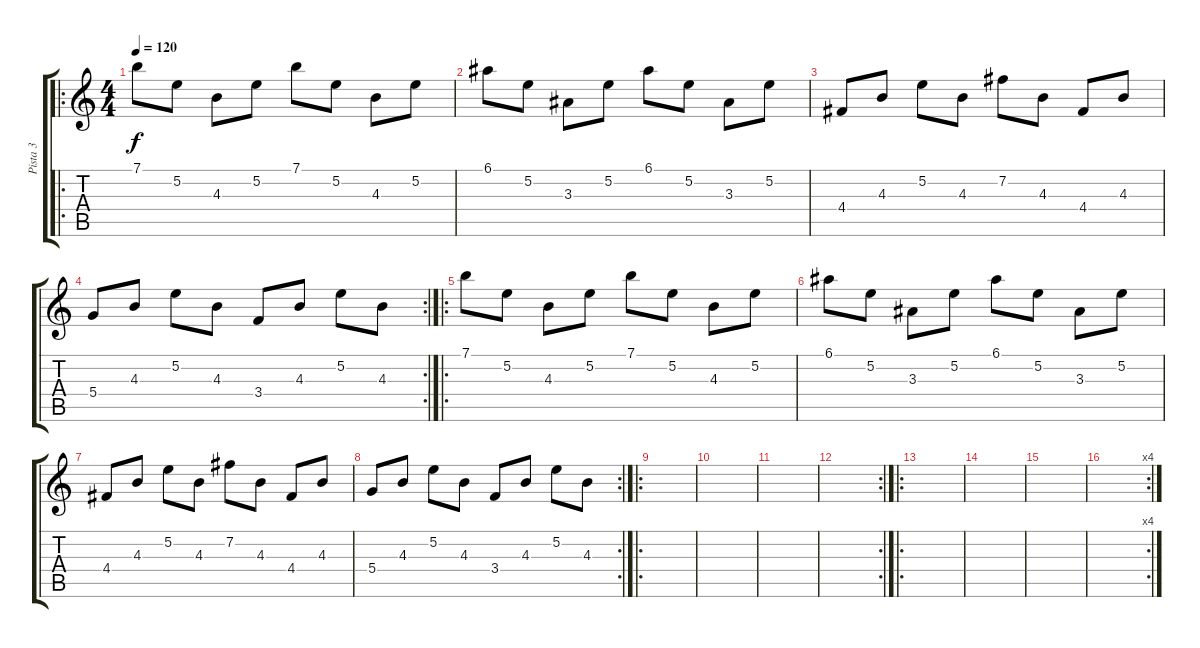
\track ("Pista 3" "Pista 3") {instrument electricguitarclean}
\staff {score tabs}
\tuning (E4 B3 G3 D3 A2 E2) {hide}
\ro
\ts (4 4)
\tempo 120
\clef g2
\ks c
7.1.8{dy f instrument electricguitarclean} 5.2.8 4.3.8 5.2.8 7.1.8 5.2.8 4.3.8 5.2.8 |
6.1.8 5.2.8 3.3.8 5.2.8 6.1.8 5.2.8 3.3.8 5.2.8 |
4.4.8 4.3.8 5.2.8 4.3.8 7.2.8 4.3.8 4.4.8 4.3.8 |
\rc 2
5.4.8 4.3.8 5.2.8 4.3.8 3.4.8 4.3.8 5.2.8 4.3.8 |
\ro
7.1.8 5.2.8 4.3.8 5.2.8 7.1.8 5.2.8 4.3.8 5.2.8 |
6.1.8 5.2.8 3.3.8 5.2.8 6.1.8 5.2.8 3.3.8 5.2.8 |
4.4.8 4.3.8 5.2.8 4.3.8 7.2.8 4.3.8 4.4.8 4.3.8 |
\rc 2
5.4.8 4.3.8 5.2.8 4.3.8 3.4.8 4.3.8 5.2.8 4.3.8 |
\ro
|
|
|
\rc 2
|
\ro
|
|
|
\rc 4
